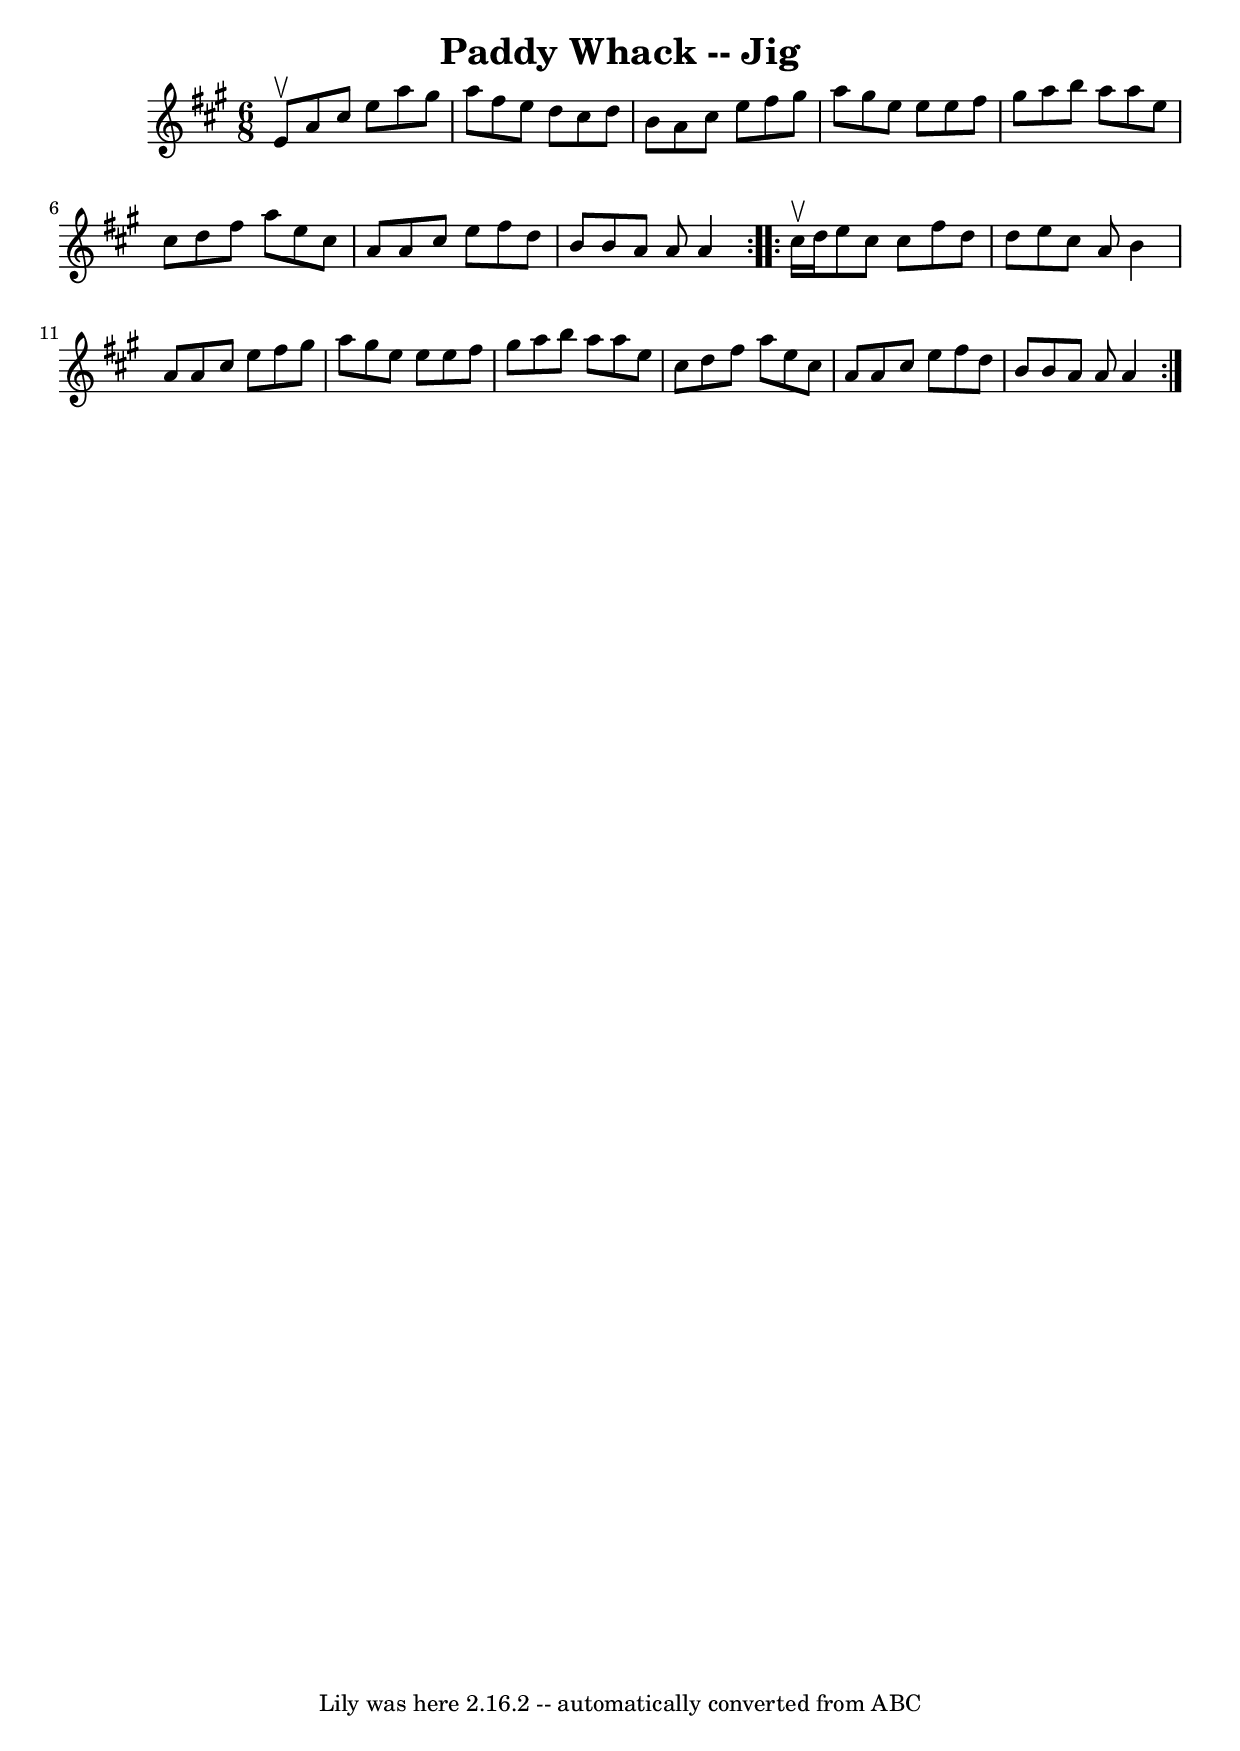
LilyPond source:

\version "2.16.2"
\include "Mammoth.ily"
\header {
  %% book = "Ryan's Mammoth Collection"
  crossRefNumber = "1"
  footnotes = "\\\\90 468"
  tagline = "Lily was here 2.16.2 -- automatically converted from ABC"
  title = "Paddy Whack -- Jig"

}
voicedefault =  {



  \repeat volta 2 {

    \time 6/8 
    \key a \major     e'8^\upbow  |
    a'8 cis''8 e''8         a''8 gis''8 a''8     |
    fis''8 e''8 d''8 cis''8 d''8        b'8     |
    a'8 cis''8 e''8 fis''8 gis''8 a''8     |
    gis''8 e''8 e''8 e''8 fis''8 gis''8    |
         a''8 b''8 a''8 a''8 e''8 cis''8     |
    d''8 fis''8         a''8 e''8 cis''8 a'8     |
    a'8 cis''8 e''8 fis''8         d''8 b'8     |
    b'8 a'8 a'8 a'4  
  }     
  \repeat volta 2 {
         cis''16^\upbow d''16   |
    e''8 cis''8 cis''8 fis''8         d''8 d''8     |
    e''8 cis''8 a'8 b'4 a'8    |
         a'8 cis''8 e''8 fis''8 gis''8 a''8     |
    gis''8 e''8       e''8 e''8 fis''8 gis''8     |
    a''8 b''8 a''8 a''8      e''8 cis''8     |
    d''8 fis''8 a''8 e''8 cis''8 a'8  |
    a'8 cis''8 e''8 fis''8 d''8 b'8    |
    b'8  
    a'8 a'8 a'4  
  }   

}

\score{
  <<

    \context Staff="default"
    {
      \voicedefault 
      
    }

  >>
  \layout {
    
  }
  \midi {
  }

}
